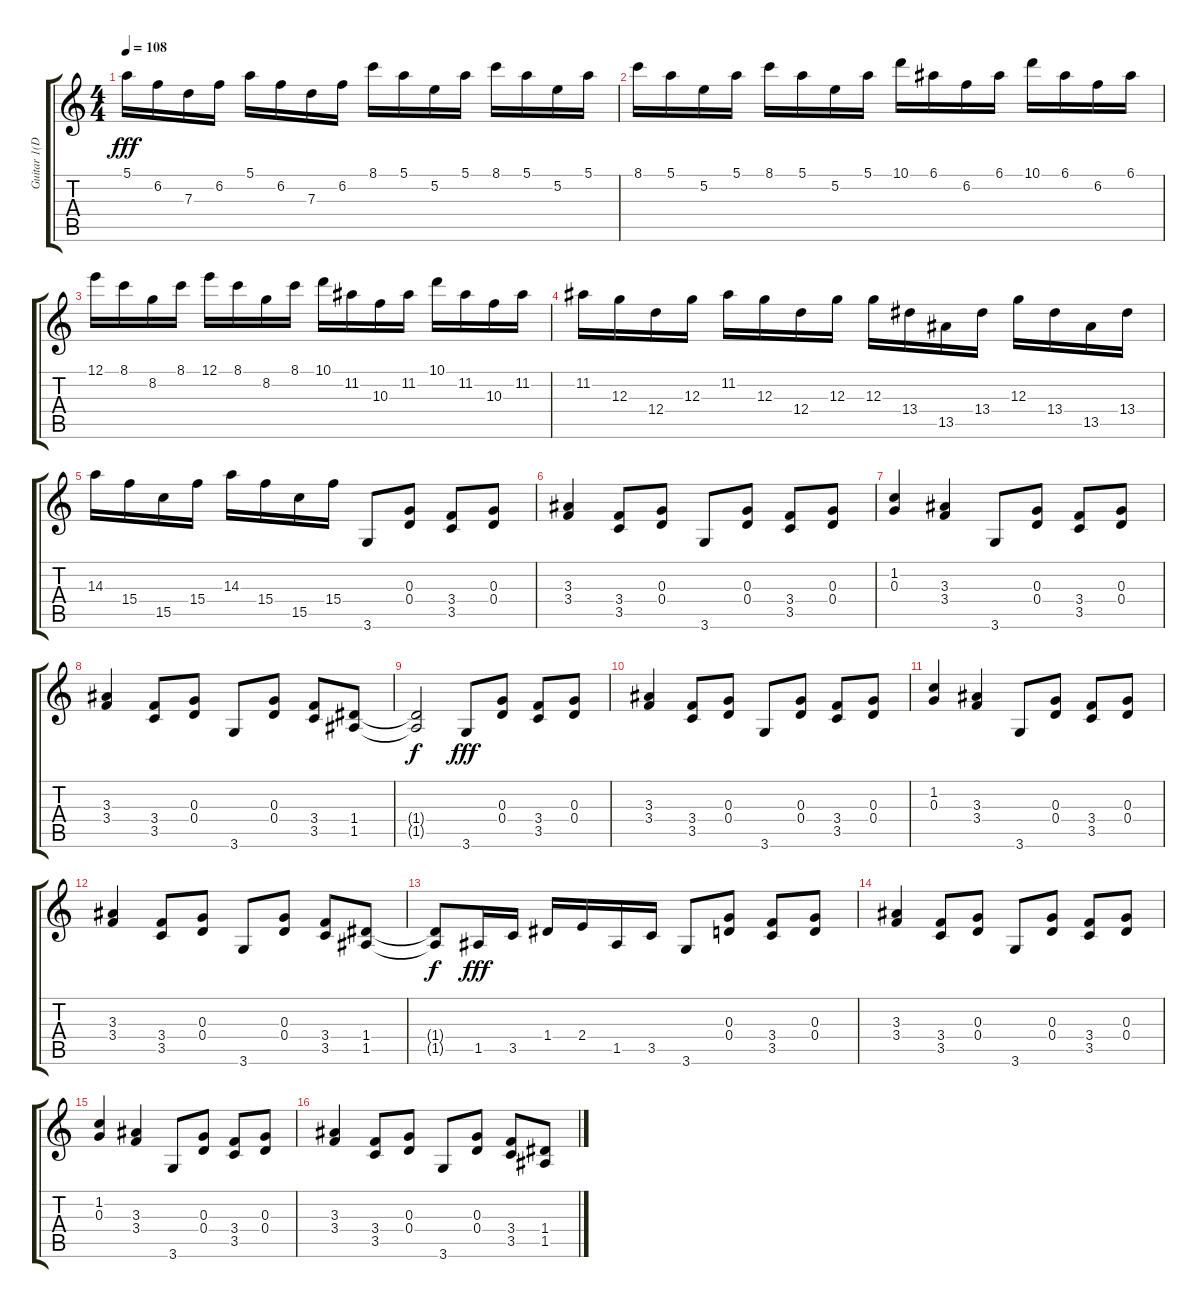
\track ("Guitar 1(Distortion)" "Guitar 1(D") {instrument distortionguitar}
\staff {score tabs}
\tuning (E4 B3 G3 D3 A2 E2) {hide}
\ts (4 4)
\tempo 108
\clef g2
\ks c
5.1.16{dy fff} 6.2.16 7.3.16 6.2.16 5.1.16 6.2.16 7.3.16 6.2.16 8.1.16 5.1.16 5.2.16 5.1.16 8.1.16 5.1.16 5.2.16 5.1.16 |
8.1.16 5.1.16 5.2.16 5.1.16 8.1.16 5.1.16 5.2.16 5.1.16 10.1.16 6.1.16 6.2.16 6.1.16 10.1.16 6.1.16 6.2.16 6.1.16 |
12.1.16 8.1.16 8.2.16 8.1.16 12.1.16 8.1.16 8.2.16 8.1.16 10.1.16 11.2.16 10.3.16 11.2.16 10.1.16 11.2.16 10.3.16 11.2.16 |
11.2.16 12.3.16 12.4.16 12.3.16 11.2.16 12.3.16 12.4.16 12.3.16 12.3.16 13.4.16 13.5.16 13.4.16 12.3.16 13.4.16 13.5.16 13.4.16 |
14.3.16 15.4.16 15.5.16 15.4.16 14.3.16 15.4.16 15.5.16 15.4.16 3.6.8 (0.3 0.4).8 (3.4 3.5).8 (0.3 0.4).8 |
(3.3 3.4).4 (3.4 3.5).8 (0.3 0.4).8 3.6.8 (0.3 0.4).8 (3.4 3.5).8 (0.3 0.4).8 |
(1.2 0.3).4 (3.3 3.4).4 3.6.8 (0.3 0.4).8 (3.4 3.5).8 (0.3 0.4).8 |
(3.3 3.4).4 (3.4 3.5).8 (0.3 0.4).8 3.6.8 (0.3 0.4).8 (3.4 3.5).8 (1.4 1.5).8 |
(1.4{t} 1.5{t}).2{dy f} 3.6.8{dy fff} (0.3 0.4).8 (3.4 3.5).8 (0.3 0.4).8 |
(3.3 3.4).4 (3.4 3.5).8 (0.3 0.4).8 3.6.8 (0.3 0.4).8 (3.4 3.5).8 (0.3 0.4).8 |
(1.2 0.3).4 (3.3 3.4).4 3.6.8 (0.3 0.4).8 (3.4 3.5).8 (0.3 0.4).8 |
(3.3 3.4).4 (3.4 3.5).8 (0.3 0.4).8 3.6.8 (0.3 0.4).8 (3.4 3.5).8 (1.4 1.5).8 |
(1.4{t} 1.5{t}).8{dy f} 1.5.16{dy fff} 3.5.16 1.4.16 2.4.16 1.5.16 3.5.16 3.6.8 (0.3 0.4).8 (3.4 3.5).8 (0.3 0.4).8 |
(3.3 3.4).4 (3.4 3.5).8 (0.3 0.4).8 3.6.8 (0.3 0.4).8 (3.4 3.5).8 (0.3 0.4).8 |
(1.2 0.3).4 (3.3 3.4).4 3.6.8 (0.3 0.4).8 (3.4 3.5).8 (0.3 0.4).8 |
(3.3 3.4).4 (3.4 3.5).8 (0.3 0.4).8 3.6.8 (0.3 0.4).8 (3.4 3.5).8 (1.4 1.5).8
